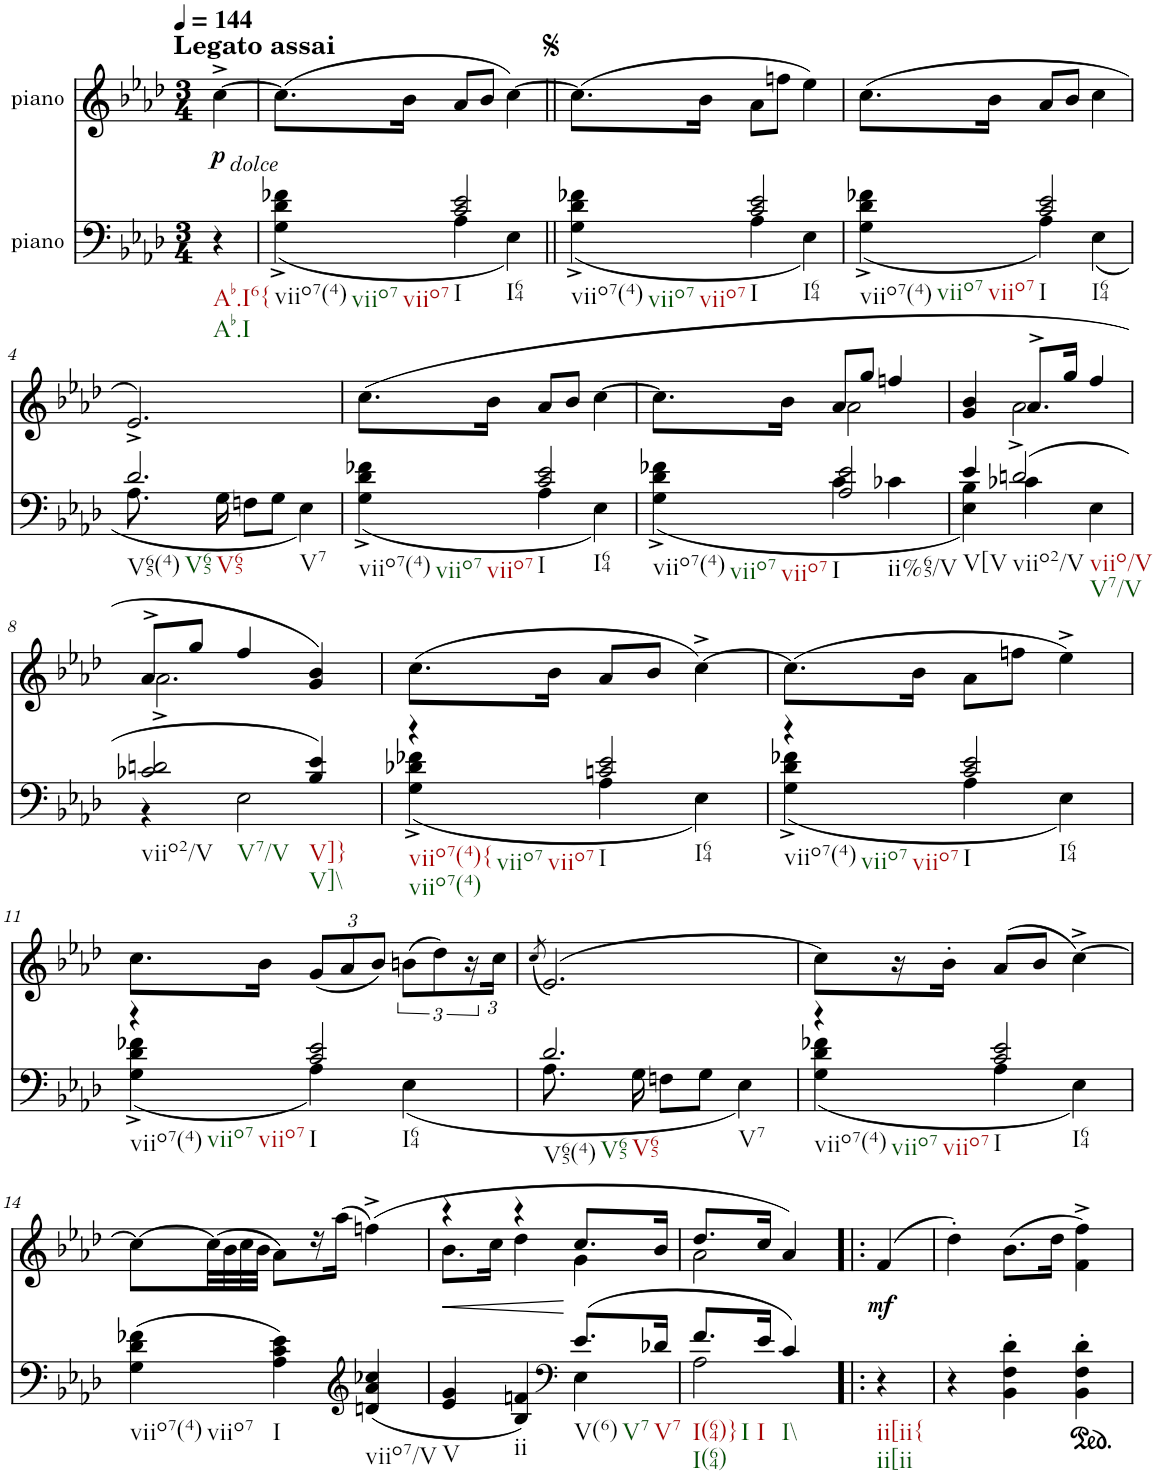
**kern	**kern	**dynam
*part2	*part1	*part1
*staff2	*staff1	*staff1
*I"piano	*I"piano	*
*I'Pno	*I'Pno	*
*clefF4	*clefG2	*
*k[b-e-a-d-]	*k[b-e-a-d-]	*
*A-:	*A-:	*
*M3/4	*M3/4	*
*MM144	*MM144	*
=	=	=
!	!LO:TX:a:B:t=Legato assai	!
!	!LO:TX:b:i:t=dolce	!
!LO:TX:b:t=Ab.I6{	!	!
!LO:TX:b:t=Ab.I	!	!
!	!	!LO:DY:b
4r	[4cc^\	p
=1	=1	=1
*^	*	*
!LO:TX:b:t=viio7(4)	!	!	!
!LO:TX:b:t=viio7	!	!	!
!LO:TX:b:t=viio7	!	!	!
4ryy	(4G\^ 4d-\^ 4f-X\^	(8.cc\L]	.
.	.	16b-\Jk	.
!LO:TX:b:t=I	!	!	!
!LO:TX:b:t=I64	!	!	!
2c/ 2e-/	4A-\	8a-/L	.
.	.	8b-/J	.
.	4E-\)	[4cc\)	.
=2||	=2||	=2||	=2||
!LO:TX:b:t=viio7(4)	!	!	!
!LO:TX:b:t=viio7	!	!	!
!LO:TX:b:t=viio7	!	!	!
4ryy	(4G\^ 4d-\^ 4f-X\^	(8.cc\L]	.
.	.	16b-\Jk	.
!LO:TX:b:t=I	!	!	!
!LO:TX:b:t=I64	!	!	!
2c/ 2e-/	4A-\	8a-\L	.
.	.	8ffn\J	.
.	4E-\)	4ee-\)	.
=3	=3	=3	=3
!LO:TX:b:t=viio7(4)	!	!	!
!LO:TX:b:t=viio7	!	!	!
!LO:TX:b:t=viio7	!	!	!
4ryy	(4G\^ 4d-\^ 4f-X\^	(8.cc\L	.
.	.	16b-\Jk	.
!LO:TX:b:t=I	!	!	!
!LO:TX:b:t=I64	!	!	!
2c/ 2e-/	4A-\)	8a-/L	.
.	.	8b-/J	.
.	(4E-\	4cc\	.
!!LO:LB:g=z
=4	=4	=4	=4
!LO:TX:b:t=V65(4)	!	!	!
!LO:TX:b:t=V65	!	!	!
!LO:TX:b:t=V65	!	!	!
!LO:TX:b:t=V7	!	!	!
2.d-/	8.A-\	2.e-^/)	.
.	16G\	.	.
.	8Fn\L	.	.
.	8G\J	.	.
.	4E-\)	.	.
=5	=5	=5	=5
!LO:TX:b:t=viio7(4)	!	!	!
!LO:TX:b:t=viio7	!	!	!
!LO:TX:b:t=viio7	!	!	!
4ryy	(4G\^ 4d-\^ 4f-X\^	(8.cc\L	.
.	.	16b-\Jk	.
!LO:TX:b:t=I	!	!	!
!LO:TX:b:t=I64	!	!	!
2c/ 2e-/	4A-\	8a-/L	.
.	.	8b-/J	.
.	4E-\)	[4cc\	.
=6	=6	=6	=6
*	*	*^	*
!LO:TX:b:t=viio7(4)	!	!	!	!
!LO:TX:b:t=viio7	!	!	!	!
!LO:TX:b:t=viio7	!	!	!	!
4ryy	(4G\^ 4d-\^ 4f-X\^	8.cc\L]	4ryy	.
.	.	16b-\Jk	.	.
!LO:TX:b:t=I	!	!	!	!
!LO:TX:b:t=ii%65/V	!	!	!	!
2A-/ 2e-/	4c\	8a-/L	2a-\	.
.	.	8gg/J	.	.
.	4c-X\	4ffn/	.	.
=7	=7	=7	=7	=7
!LO:TX:b:t=V[V	!	!	!	!
4e-/	4E-\ 4B-\)	4g/ 4b-/	4ryy	.
!LO:TX:b:t=viio2/V	!	!	!	!
!LO:TX:b:t=viio/V	!	!	!	!
!LO:TX:b:t=V7/V	!	!	!	!
(2dn/	4c-X\	8.a-^/L	2a-^\	.
.	.	16gg/Jk	.	.
.	4E-\	4ff/	.	.
!!LO:LB:g=z	!!
=8	=8	=8	=8	=8
!LO:TX:b:t=viio2/V	!	!	!	!
!LO:TX:b:t=V7/V	!	!	!	!
2c-X/ 2dn/	4r	8a-^/L	2.a-^\	.
.	.	8gg/J	.	.
.	2E-\	4ff/	.	.
!LO:TX:b:t=V]}	!	!	!	!
!LO:TX:b:t=V]\\	!	!	!	!
4B-/ 4e-/)	.	4g/ 4b-/)	.	.
*	*	*v	*v	*
=9	=9	=9	=9
!LO:TX:b:t=viio7(4){	!	!	!
!LO:TX:b:t=viio7(4)	!	!	!
!LO:TX:b:t=viio7	!	!	!
!LO:TX:b:t=viio7	!	!	!
4r	(4G\^ 4d-X\^ 4f-X\^	(8.cc\L	.
.	.	16b-\Jk	.
!LO:TX:b:t=I	!	!	!
!LO:TX:b:t=I64	!	!	!
2cn/ 2e-/	4A-\	8a-/L	.
.	.	8b-/J	.
.	4E-\)	[4cc^\)	.
=10	=10	=10	=10
!LO:TX:b:t=viio7(4)	!	!	!
!LO:TX:b:t=viio7	!	!	!
!LO:TX:b:t=viio7	!	!	!
4r	(4G\^ 4d-\^ 4f-X\^	(8.cc\L]	.
.	.	16b-\Jk	.
!LO:TX:b:t=I	!	!	!
!LO:TX:b:t=I64	!	!	!
2c/ 2e-/	4A-\	8a-\L	.
.	.	8ffn\J	.
.	4E-\)	4ee-^\)	.
!!LO:LB:g=z
=11	=11	=11	=11
!LO:TX:b:t=viio7(4)	!	!	!
!LO:TX:b:t=viio7	!	!	!
!LO:TX:b:t=viio7	!	!	!
4r	(4G\^ 4d-\^ 4f-X\^	8.cc\L	.
.	.	16b-\Jk	.
*	*	*Xbrackettup	*
!LO:TX:b:t=I	!	!	!
!LO:TX:b:t=I64	!	!	!
2c/ 2e-/	4A-\)	(12g/L	.
.	.	12a-/	.
.	.	12b-/J)	.
*	*	*brackettup	*
.	(4E-\	(12bn\L	.
.	.	12dd-\)	.
.	.	24r	.
.	.	24cc\JJ	.
=12	=12	=12	=12
.	.	(8qcc/	.
!LO:TX:b:t=V65(4)	!	!	!
!LO:TX:b:t=V65	!	!	!
!LO:TX:b:t=V65	!	!	!
!LO:TX:b:t=V7	!	!	!
2.d-/	8.A-\	(2.e-/)	.
.	16G\	.	.
.	8Fn\L	.	.
.	8G\J	.	.
.	4E-\)	.	.
=13	=13	=13	=13
!LO:TX:b:t=viio7(4)	!	!	!
!LO:TX:b:t=viio7	!	!	!
!LO:TX:b:t=viio7	!	!	!
4r	(4G\ 4d-\ 4f-X\	8cc\L)	.
.	.	16r	.
.	.	16b-'\JJ	.
!LO:TX:b:t=I	!	!	!
!LO:TX:b:t=I64	!	!	!
2c/ 2e-/	4A-\	(8a-/L	.
.	.	8b-/J	.
.	4E-\)	[4cc^\)	.
!!LO:LB:g=z
=14	=14	=14	=14
!LO:TX:b:t=viio7(4)	!	!	!
!LO:TX:b:t=viio7	!	!	!
*v	*v	*	*
(4G\ 4d-\ 4f-X\	8cc\L_	.
.	(32cc\LL]	.
.	32b-\	.
.	32cc\	.
.	32b-\JJJ	.
!LO:TX:b:t=I	!	!
4A-\ 4c\ 4e-\)	8a-\L)	.
.	16r	.
.	(16aa-\JJ	.
*clefG2	*	*
!LO:TX:b:t=viio7/V	!	!
(4dn/ 4a-/ 4cc-X/	(4ffn^\)	.
=15	=15	=15
*^	*	*
!LO:TX:b:t=V	!	!	!
!	!	!	!LO:HP:b
*	*	*^	*
4e-/ 4g/	2ryy	4r	8.b-\L	<
.	.	.	16cc\Jk	.
!LO:TX:b:t=ii	!	!	!	!
4B-/ 4fn/)	.	4r	4dd-\	.
*clefF4	*	*	*	*
!LO:TX:b:t=V(6)	!	!	!	!
!LO:TX:b:t=V7	!	!	!	!
(8.e-/L	4E-\	8.cc/L	4g\	[
!LO:TX:b:t=V7	!	!	!	!
16d-X/Jk	.	16b-/Jk	.	.
=16	=16	=16	=16	=16
!LO:TX:b:t=I(64)}	!	!	!	!
!LO:TX:b:t=I(64)	!	!	!	!
!LO:TX:b:t=I	!	!	!	!
8.f/L	2A-\	8.dd-/L	2a-\	.
!LO:TX:b:t=I	!	!	!	!
16e-/Jk	.	16cc/Jk	.	.
!LO:TX:b:t=I\\	!	!	!	!
4c/)	.	4a-/)	.	.
*v	*v	*	*	*
*	*v	*v	*
=16X1!|:	=16X1!|:	=16X1!|:
!LO:TX:b:t=ii[ii{	!	!
!LO:TX:b:t=ii[ii	!	!
!	!	!LO:DY:b
4r	(4f/	mf
=17	=17	=17
4r	4dd-'\)	.
4BB-\' 4F\' 4d-\'	(8.b-\L	.
.	16dd-\Jk	.
4BB-\' 4F\' 4d-\'	4f\^ 4ff\^)	.
=	=	=
*-	*-	*-
